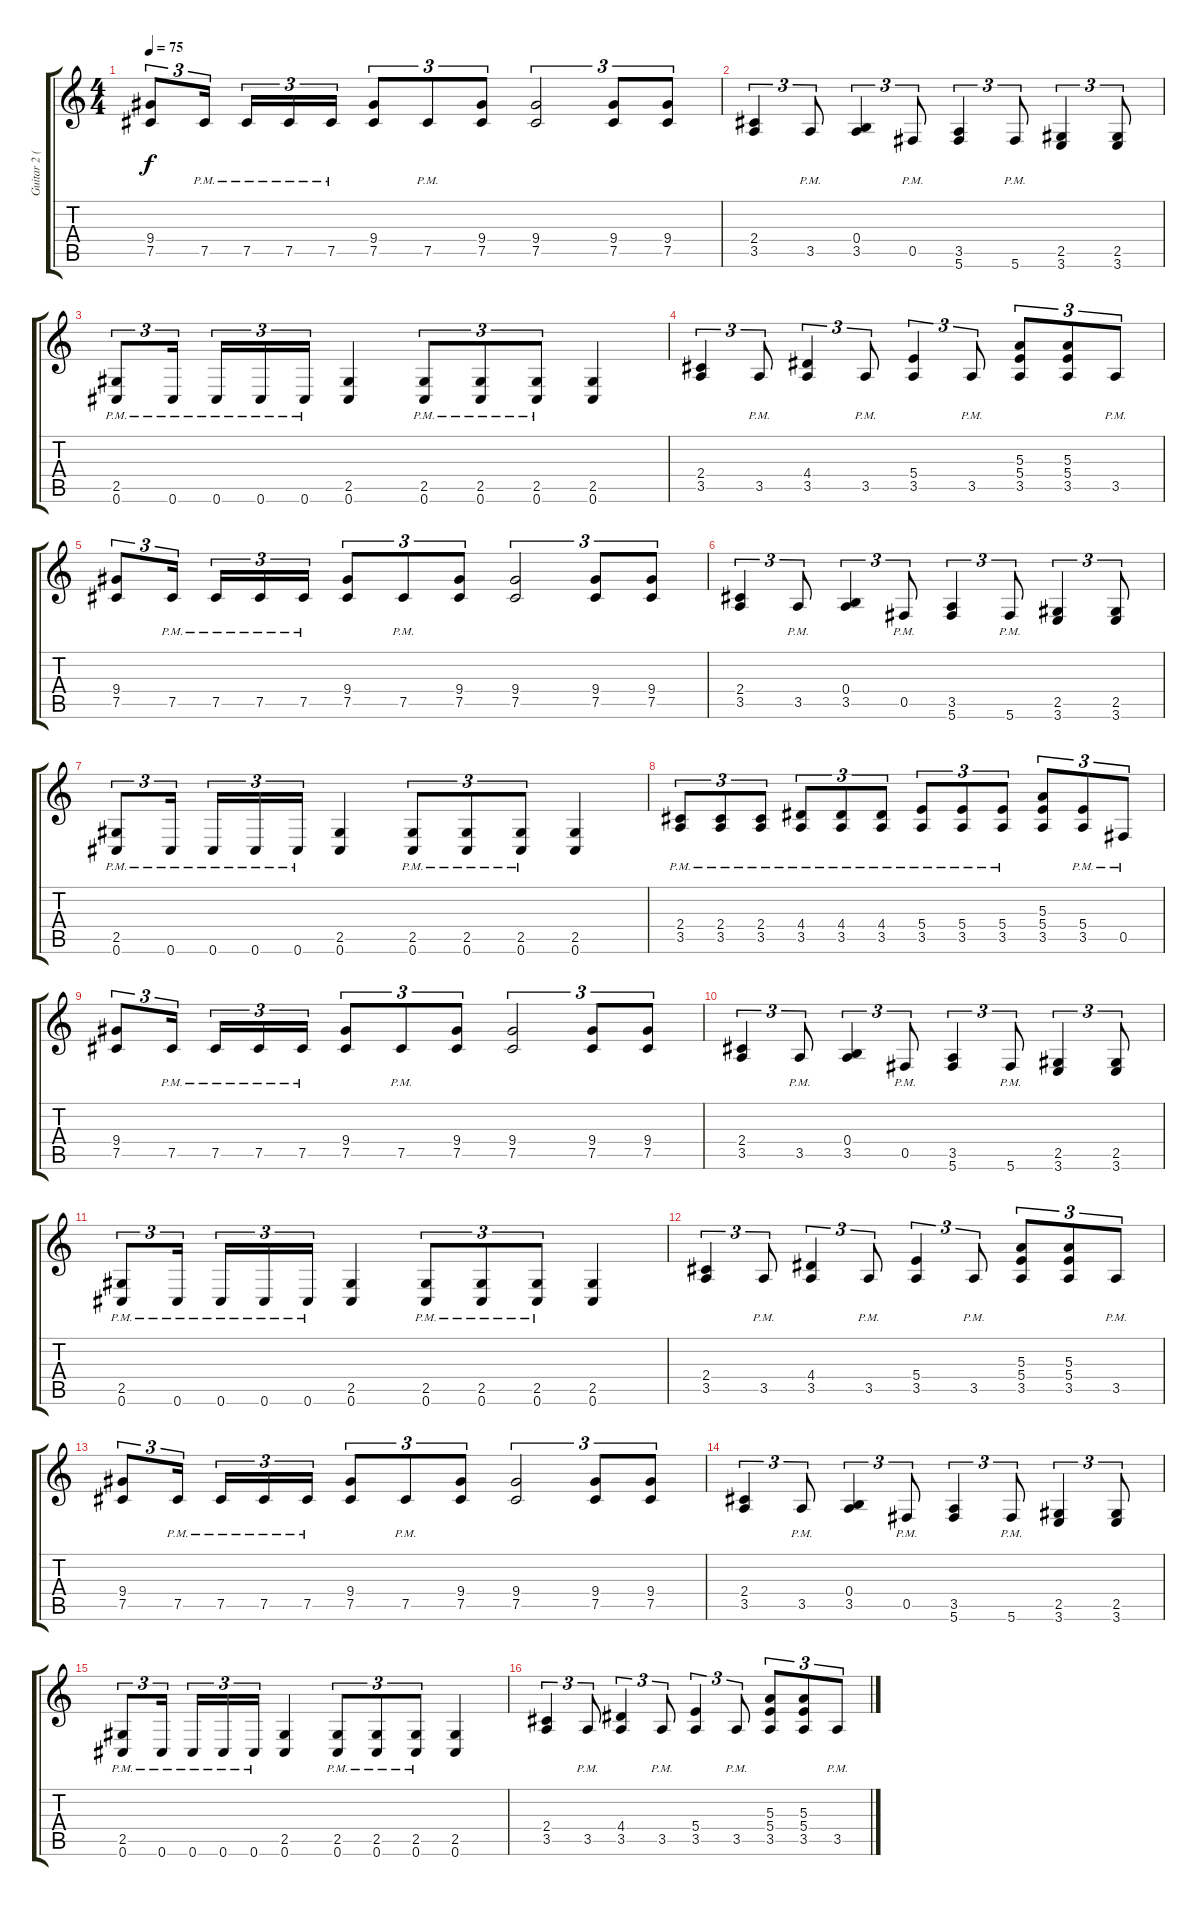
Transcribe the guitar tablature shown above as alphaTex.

\track ("Guitar 2 (Distortion)" "Guitar 2 (") {instrument distortionguitar}
\staff {score tabs}
\tuning (Db4 Ab3 E3 B2 Gb2 Db2) {hide}
\ts (4 4)
\tempo 75
\clef g2
\ks c
(9.4 7.5).8{tu (3 2) dy f} 7.5{pm}.16{tu (3 2) beam splitsecondary} 7.5{pm}.16{tu (3 2)} 7.5{pm}.16{tu (3 2)} 7.5{pm}.16{tu (3 2)} (9.4 7.5).8{tu (3 2)} 7.5{pm}.8{tu (3 2)} (9.4 7.5).8{tu (3 2)} (9.4 7.5).2{tu (3 2)} (9.4 7.5).8{tu (3 2)} (9.4 7.5).8{tu (3 2)} |
(2.4 3.5).4{tu (3 2)} 3.5{pm}.8{tu (3 2)} (0.4 3.5).4{tu (3 2)} 0.5{pm}.8{tu (3 2)} (3.5 5.6).4{tu (3 2)} 5.6{pm}.8{tu (3 2)} (2.5 3.6).4{tu (3 2)} (2.5 3.6).8{tu (3 2)} |
(2.5{pm} 0.6{pm}).8{tu (3 2)} 0.6{pm}.16{tu (3 2) beam splitsecondary} 0.6{pm}.16{tu (3 2)} 0.6{pm}.16{tu (3 2)} 0.6{pm}.16{tu (3 2)} (2.5 0.6).4 (2.5{pm} 0.6{pm}).8{tu (3 2)} (2.5{pm} 0.6{pm}).8{tu (3 2)} (2.5{pm} 0.6{pm}).8{tu (3 2)} (2.5 0.6).4 |
(2.4 3.5).4{tu (3 2)} 3.5{pm}.8{tu (3 2)} (4.4 3.5).4{tu (3 2)} 3.5{pm}.8{tu (3 2)} (5.4 3.5).4{tu (3 2)} 3.5{pm}.8{tu (3 2)} (5.3 5.4 3.5).8{tu (3 2)} (5.3 5.4 3.5).8{tu (3 2)} 3.5{pm}.8{tu (3 2)} |
(9.4 7.5).8{tu (3 2)} 7.5{pm}.16{tu (3 2) beam splitsecondary} 7.5{pm}.16{tu (3 2)} 7.5{pm}.16{tu (3 2)} 7.5{pm}.16{tu (3 2)} (9.4 7.5).8{tu (3 2)} 7.5{pm}.8{tu (3 2)} (9.4 7.5).8{tu (3 2)} (9.4 7.5).2{tu (3 2)} (9.4 7.5).8{tu (3 2)} (9.4 7.5).8{tu (3 2)} |
(2.4 3.5).4{tu (3 2)} 3.5{pm}.8{tu (3 2)} (0.4 3.5).4{tu (3 2)} 0.5{pm}.8{tu (3 2)} (3.5 5.6).4{tu (3 2)} 5.6{pm}.8{tu (3 2)} (2.5 3.6).4{tu (3 2)} (2.5 3.6).8{tu (3 2)} |
(2.5{pm} 0.6{pm}).8{tu (3 2)} 0.6{pm}.16{tu (3 2) beam splitsecondary} 0.6{pm}.16{tu (3 2)} 0.6{pm}.16{tu (3 2)} 0.6{pm}.16{tu (3 2)} (2.5 0.6).4 (2.5{pm} 0.6{pm}).8{tu (3 2)} (2.5{pm} 0.6{pm}).8{tu (3 2)} (2.5{pm} 0.6{pm}).8{tu (3 2)} (2.5 0.6).4 |
(2.4{pm} 3.5{pm}).8{tu (3 2)} (2.4{pm} 3.5{pm}).8{tu (3 2)} (2.4{pm} 3.5{pm}).8{tu (3 2)} (4.4{pm} 3.5{pm}).8{tu (3 2)} (4.4{pm} 3.5{pm}).8{tu (3 2)} (4.4{pm} 3.5{pm}).8{tu (3 2)} (5.4{pm} 3.5{pm}).8{tu (3 2)} (5.4{pm} 3.5{pm}).8{tu (3 2)} (5.4{pm} 3.5{pm}).8{tu (3 2)} (5.3 5.4 3.5).8{tu (3 2)} (5.4{pm} 3.5{pm}).8{tu (3 2)} 0.5{pm}.8{tu (3 2)} |
(9.4 7.5).8{tu (3 2)} 7.5{pm}.16{tu (3 2) beam splitsecondary} 7.5{pm}.16{tu (3 2)} 7.5{pm}.16{tu (3 2)} 7.5{pm}.16{tu (3 2)} (9.4 7.5).8{tu (3 2)} 7.5{pm}.8{tu (3 2)} (9.4 7.5).8{tu (3 2)} (9.4 7.5).2{tu (3 2)} (9.4 7.5).8{tu (3 2)} (9.4 7.5).8{tu (3 2)} |
(2.4 3.5).4{tu (3 2)} 3.5{pm}.8{tu (3 2)} (0.4 3.5).4{tu (3 2)} 0.5{pm}.8{tu (3 2)} (3.5 5.6).4{tu (3 2)} 5.6{pm}.8{tu (3 2)} (2.5 3.6).4{tu (3 2)} (2.5 3.6).8{tu (3 2)} |
(2.5{pm} 0.6{pm}).8{tu (3 2)} 0.6{pm}.16{tu (3 2) beam splitsecondary} 0.6{pm}.16{tu (3 2)} 0.6{pm}.16{tu (3 2)} 0.6{pm}.16{tu (3 2)} (2.5 0.6).4 (2.5{pm} 0.6{pm}).8{tu (3 2)} (2.5{pm} 0.6{pm}).8{tu (3 2)} (2.5{pm} 0.6{pm}).8{tu (3 2)} (2.5 0.6).4 |
(2.4 3.5).4{tu (3 2)} 3.5{pm}.8{tu (3 2)} (4.4 3.5).4{tu (3 2)} 3.5{pm}.8{tu (3 2)} (5.4 3.5).4{tu (3 2)} 3.5{pm}.8{tu (3 2)} (5.3 5.4 3.5).8{tu (3 2)} (5.3 5.4 3.5).8{tu (3 2)} 3.5{pm}.8{tu (3 2)} |
(9.4 7.5).8{tu (3 2)} 7.5{pm}.16{tu (3 2) beam splitsecondary} 7.5{pm}.16{tu (3 2)} 7.5{pm}.16{tu (3 2)} 7.5{pm}.16{tu (3 2)} (9.4 7.5).8{tu (3 2)} 7.5{pm}.8{tu (3 2)} (9.4 7.5).8{tu (3 2)} (9.4 7.5).2{tu (3 2)} (9.4 7.5).8{tu (3 2)} (9.4 7.5).8{tu (3 2)} |
(2.4 3.5).4{tu (3 2)} 3.5{pm}.8{tu (3 2)} (0.4 3.5).4{tu (3 2)} 0.5{pm}.8{tu (3 2)} (3.5 5.6).4{tu (3 2)} 5.6{pm}.8{tu (3 2)} (2.5 3.6).4{tu (3 2)} (2.5 3.6).8{tu (3 2)} |
(2.5{pm} 0.6{pm}).8{tu (3 2)} 0.6{pm}.16{tu (3 2) beam splitsecondary} 0.6{pm}.16{tu (3 2)} 0.6{pm}.16{tu (3 2)} 0.6{pm}.16{tu (3 2)} (2.5 0.6).4 (2.5{pm} 0.6{pm}).8{tu (3 2)} (2.5{pm} 0.6{pm}).8{tu (3 2)} (2.5{pm} 0.6{pm}).8{tu (3 2)} (2.5 0.6).4 |
(2.4 3.5).4{tu (3 2)} 3.5{pm}.8{tu (3 2)} (4.4 3.5).4{tu (3 2)} 3.5{pm}.8{tu (3 2)} (5.4 3.5).4{tu (3 2)} 3.5{pm}.8{tu (3 2)} (5.3 5.4 3.5).8{tu (3 2)} (5.3 5.4 3.5).8{tu (3 2)} 3.5{pm}.8{tu (3 2)}
